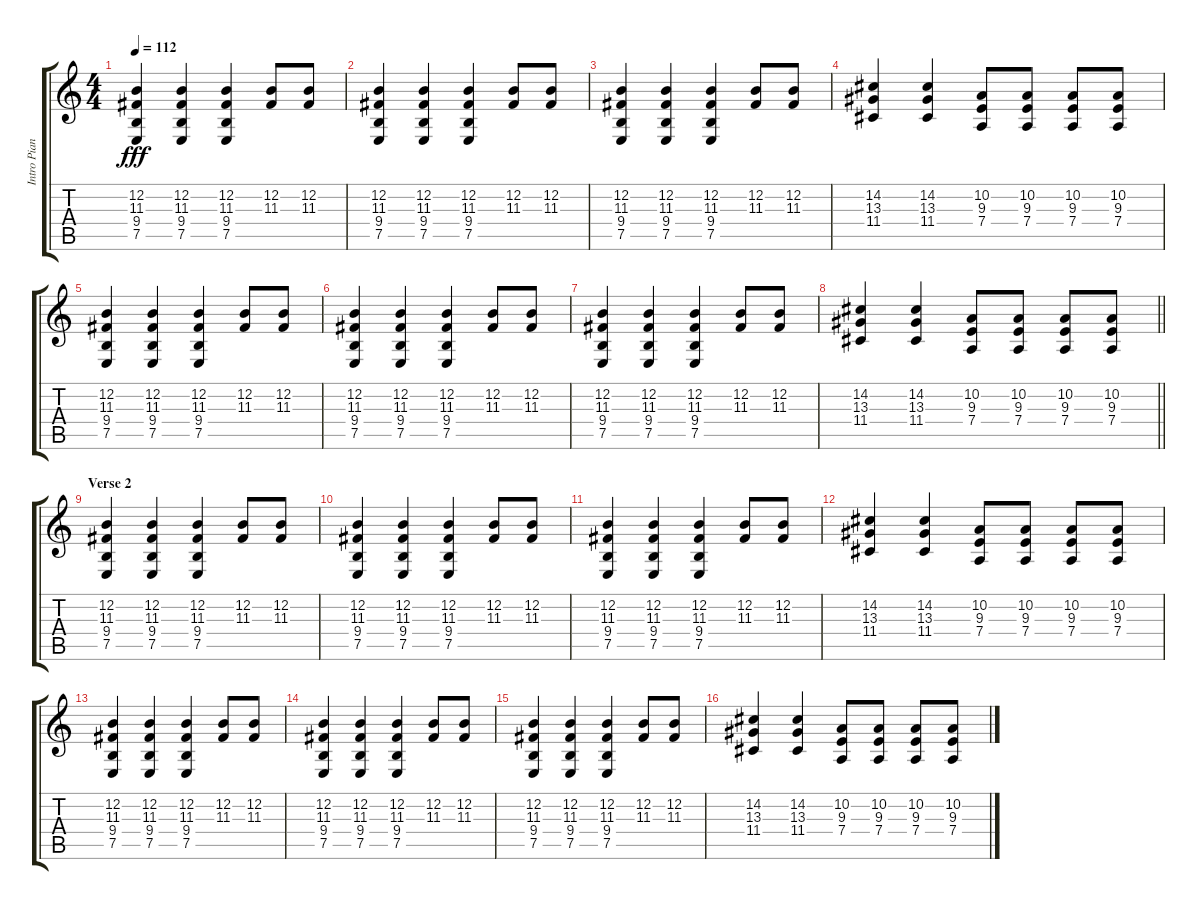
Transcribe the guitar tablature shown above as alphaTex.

\track ("Intro Piano" "Intro Pian") {instrument clavinet}
\staff {score tabs}
\tuning (E4 B3 G3 D3 A2 E2) {hide}
\ts (4 4)
\tempo 112
\clef g2
\ks c
(12.2 11.3 9.4 7.5).4{dy fff} (12.2 11.3 9.4 7.5).4 (12.2 11.3 9.4 7.5).4 (12.2 11.3).8 (12.2 11.3).8 |
(12.2 11.3 9.4 7.5).4 (12.2 11.3 9.4 7.5).4 (12.2 11.3 9.4 7.5).4 (12.2 11.3).8 (12.2 11.3).8 |
(12.2 11.3 9.4 7.5).4 (12.2 11.3 9.4 7.5).4 (12.2 11.3 9.4 7.5).4 (12.2 11.3).8 (12.2 11.3).8 |
(14.2 13.3 11.4).4 (14.2 13.3 11.4).4 (10.2 9.3 7.4).8 (10.2 9.3 7.4).8 (10.2 9.3 7.4).8 (10.2 9.3 7.4).8 |
(12.2 11.3 9.4 7.5).4 (12.2 11.3 9.4 7.5).4 (12.2 11.3 9.4 7.5).4 (12.2 11.3).8 (12.2 11.3).8 |
(12.2 11.3 9.4 7.5).4 (12.2 11.3 9.4 7.5).4 (12.2 11.3 9.4 7.5).4 (12.2 11.3).8 (12.2 11.3).8 |
(12.2 11.3 9.4 7.5).4 (12.2 11.3 9.4 7.5).4 (12.2 11.3 9.4 7.5).4 (12.2 11.3).8 (12.2 11.3).8 |
\barLineRight lightlight
(14.2 13.3 11.4).4 (14.2 13.3 11.4).4 (10.2 9.3 7.4).8 (10.2 9.3 7.4).8 (10.2 9.3 7.4).8 (10.2 9.3 7.4).8 |
\section ("" "Verse 2")
(12.2 11.3 9.4 7.5).4 (12.2 11.3 9.4 7.5).4 (12.2 11.3 9.4 7.5).4 (12.2 11.3).8 (12.2 11.3).8 |
(12.2 11.3 9.4 7.5).4 (12.2 11.3 9.4 7.5).4 (12.2 11.3 9.4 7.5).4 (12.2 11.3).8 (12.2 11.3).8 |
(12.2 11.3 9.4 7.5).4 (12.2 11.3 9.4 7.5).4 (12.2 11.3 9.4 7.5).4 (12.2 11.3).8 (12.2 11.3).8 |
(14.2 13.3 11.4).4 (14.2 13.3 11.4).4 (10.2 9.3 7.4).8 (10.2 9.3 7.4).8 (10.2 9.3 7.4).8 (10.2 9.3 7.4).8 |
(12.2 11.3 9.4 7.5).4 (12.2 11.3 9.4 7.5).4 (12.2 11.3 9.4 7.5).4 (12.2 11.3).8 (12.2 11.3).8 |
(12.2 11.3 9.4 7.5).4 (12.2 11.3 9.4 7.5).4 (12.2 11.3 9.4 7.5).4 (12.2 11.3).8 (12.2 11.3).8 |
(12.2 11.3 9.4 7.5).4 (12.2 11.3 9.4 7.5).4 (12.2 11.3 9.4 7.5).4 (12.2 11.3).8 (12.2 11.3).8 |
(14.2 13.3 11.4).4 (14.2 13.3 11.4).4 (10.2 9.3 7.4).8 (10.2 9.3 7.4).8 (10.2 9.3 7.4).8 (10.2 9.3 7.4).8
